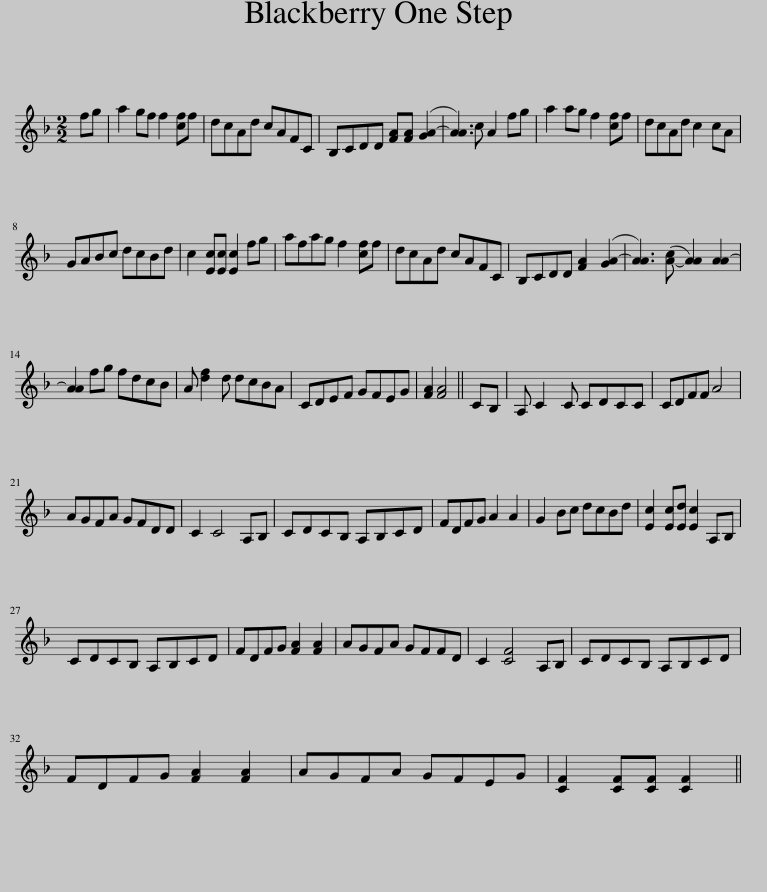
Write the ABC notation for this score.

X:1
L:1/8
M:2/2
I:linebreak $
K:F
V:1 treble
V:1
 fg | a2 gf f2 [cf]f | dcAd cAFC | B,CDD [FA][FA] ([GA-]2 | [AA]3) c A2 fg | %5
 a2 ag f2 [cf]f | dcAd c2 cA |$ GABc dcBd | c2 [Ec][Ec] [Ec]2 fg | afag f2 [cf]f | %10
 dcAd cAFC | B,CDD [FA]2 ([GA-]2 | [AA]3) ([A-c] [AA]2) [AA-]2 |$ [AA]2 fg fdcB | A [df]2 d dcBA | %15
 CDEF GFEG | [FA]2 [FA]4 || CB, | A, C2 C CDCC | CDFF A4 |$ %20
 AGFA GFDD | C2 C4 A,B, | CDCB, A,B,CD | FDFG A2 A2 | G2 Bc dcBd | %25
 [Ec]2 [Ec][Ed] [Ec]2 A,B, |$ CDCB, A,B,CD | FDFG [FA]2 [FA]2 | AGFA GFFD | C2 [CF]4 A,B, | %30
 CDCB, A,B,CD |$ FDFG [FA]2 [FA]2 | AGFA GFEG | [CF]2 [CF][CF] [CF]2 || %34
